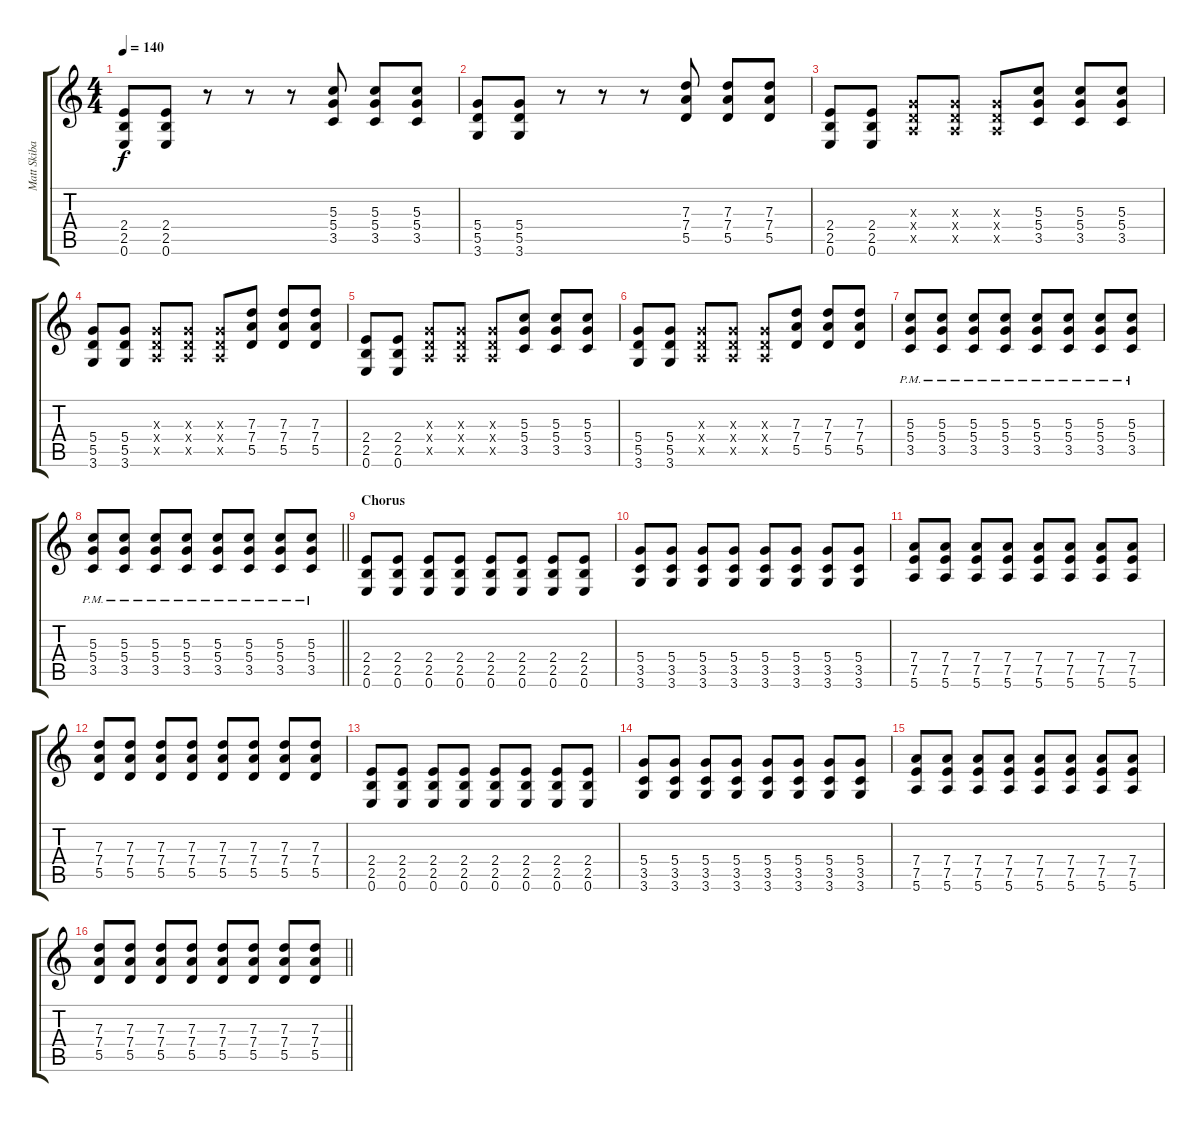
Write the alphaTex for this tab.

\track ("Matt Skiba" "Matt Skiba") {instrument distortionguitar}
\staff {score tabs}
\tuning (E4 B3 G3 D3 A2 E2) {hide}
\ts (4 4)
\tempo 140
\clef g2
\ks c
(2.4 2.5 0.6).8{dy f} (2.4 2.5 0.6).8 r.8 r.8 r.8 (5.3 5.4 3.5).8 (5.3 5.4 3.5).8 (5.3 5.4 3.5).8 |
(5.4 5.5 3.6).8 (5.4 5.5 3.6).8 r.8 r.8 r.8 (7.3 7.4 5.5).8 (7.3 7.4 5.5).8 (7.3 7.4 5.5).8 |
(2.4 2.5 0.6).8 (2.4 2.5 0.6).8 (0.3{x} 0.4{x} 0.5{x}).8 (0.3{x} 0.4{x} 0.5{x}).8 (0.3{x} 0.4{x} 0.5{x}).8 (5.3 5.4 3.5).8 (5.3 5.4 3.5).8 (5.3 5.4 3.5).8 |
(5.4 5.5 3.6).8 (5.4 5.5 3.6).8 (0.3{x} 0.4{x} 0.5{x}).8 (0.3{x} 0.4{x} 0.5{x}).8 (0.3{x} 0.4{x} 0.5{x}).8 (7.3 7.4 5.5).8 (7.3 7.4 5.5).8 (7.3 7.4 5.5).8 |
(2.4 2.5 0.6).8 (2.4 2.5 0.6).8 (0.3{x} 0.4{x} 0.5{x}).8 (0.3{x} 0.4{x} 0.5{x}).8 (0.3{x} 0.4{x} 0.5{x}).8 (5.3 5.4 3.5).8 (5.3 5.4 3.5).8 (5.3 5.4 3.5).8 |
(5.4 5.5 3.6).8 (5.4 5.5 3.6).8 (0.3{x} 0.4{x} 0.5{x}).8 (0.3{x} 0.4{x} 0.5{x}).8 (0.3{x} 0.4{x} 0.5{x}).8 (7.3 7.4 5.5).8 (7.3 7.4 5.5).8 (7.3 7.4 5.5).8 |
(5.3{pm} 5.4{pm} 3.5{pm}).8 (5.3{pm} 5.4{pm} 3.5{pm}).8 (5.3{pm} 5.4{pm} 3.5{pm}).8 (5.3{pm} 5.4{pm} 3.5{pm}).8 (5.3{pm} 5.4{pm} 3.5{pm}).8 (5.3{pm} 5.4{pm} 3.5{pm}).8 (5.3{pm} 5.4{pm} 3.5{pm}).8 (5.3{pm} 5.4{pm} 3.5{pm}).8 |
\barLineRight lightlight
(5.3{pm} 5.4{pm} 3.5{pm}).8 (5.3{pm} 5.4{pm} 3.5{pm}).8 (5.3{pm} 5.4{pm} 3.5{pm}).8 (5.3{pm} 5.4{pm} 3.5{pm}).8 (5.3{pm} 5.4{pm} 3.5{pm}).8 (5.3{pm} 5.4{pm} 3.5{pm}).8 (5.3{pm} 5.4{pm} 3.5{pm}).8 (5.3{pm} 5.4{pm} 3.5{pm}).8 |
\section ("" "Chorus")
(2.4 2.5 0.6).8 (2.4 2.5 0.6).8 (2.4 2.5 0.6).8 (2.4 2.5 0.6).8 (2.4 2.5 0.6).8 (2.4 2.5 0.6).8 (2.4 2.5 0.6).8 (2.4 2.5 0.6).8 |
(5.4 3.5 3.6).8 (5.4 3.5 3.6).8 (5.4 3.5 3.6).8 (5.4 3.5 3.6).8 (5.4 3.5 3.6).8 (5.4 3.5 3.6).8 (5.4 3.5 3.6).8 (5.4 3.5 3.6).8 |
(7.4 7.5 5.6).8 (7.4 7.5 5.6).8 (7.4 7.5 5.6).8 (7.4 7.5 5.6).8 (7.4 7.5 5.6).8 (7.4 7.5 5.6).8 (7.4 7.5 5.6).8 (7.4 7.5 5.6).8 |
(7.3 7.4 5.5).8 (7.3 7.4 5.5).8 (7.3 7.4 5.5).8 (7.3 7.4 5.5).8 (7.3 7.4 5.5).8 (7.3 7.4 5.5).8 (7.3 7.4 5.5).8 (7.3 7.4 5.5).8 |
(2.4 2.5 0.6).8 (2.4 2.5 0.6).8 (2.4 2.5 0.6).8 (2.4 2.5 0.6).8 (2.4 2.5 0.6).8 (2.4 2.5 0.6).8 (2.4 2.5 0.6).8 (2.4 2.5 0.6).8 |
(5.4 3.5 3.6).8 (5.4 3.5 3.6).8 (5.4 3.5 3.6).8 (5.4 3.5 3.6).8 (5.4 3.5 3.6).8 (5.4 3.5 3.6).8 (5.4 3.5 3.6).8 (5.4 3.5 3.6).8 |
(7.4 7.5 5.6).8 (7.4 7.5 5.6).8 (7.4 7.5 5.6).8 (7.4 7.5 5.6).8 (7.4 7.5 5.6).8 (7.4 7.5 5.6).8 (7.4 7.5 5.6).8 (7.4 7.5 5.6).8 |
\barLineRight lightlight
(7.3 7.4 5.5).8 (7.3 7.4 5.5).8 (7.3 7.4 5.5).8 (7.3 7.4 5.5).8 (7.3 7.4 5.5).8 (7.3 7.4 5.5).8 (7.3 7.4 5.5).8 (7.3 7.4 5.5).8
